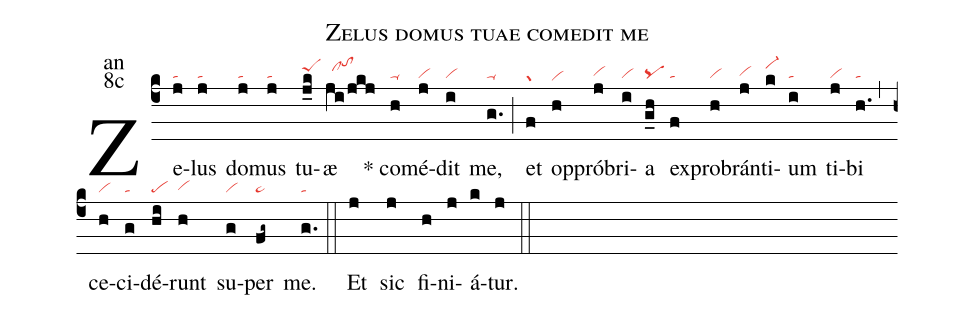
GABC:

name:Zelus domus tuae comedit me;
office-part:an;
mode:8c;
nabc-lines:1;
%%
(c4) Ze(j|ta)lus(j|ta) do(j|ta)mus(j|ta) tu(j_k|peShi)æ(ji/jkj|//clhitohk) <sp>*</sp> co(h|ta-)mé(j|vi)dit(i|vi) me,(g.|ta-) (;) et(f|gr) op(h|vihe)pró(j|vihg)bri(i|vi)a(g_h|pq) ex(f|ta)pro(h|vi)brán(j|vihg)ti(k|vi-hj)um(i|ta) ti(j|vi)bi(h.|ta) (,) ce(h|vi)ci(g|ta)dé(hi|pe)runt(h|vihg) su(g|vi)per(fg~|ta>) me.(g.|ta) (::) <eu>Et(j) sic(j) fi(h)ni(j)á(k)tur.(j) </eu>(::)
